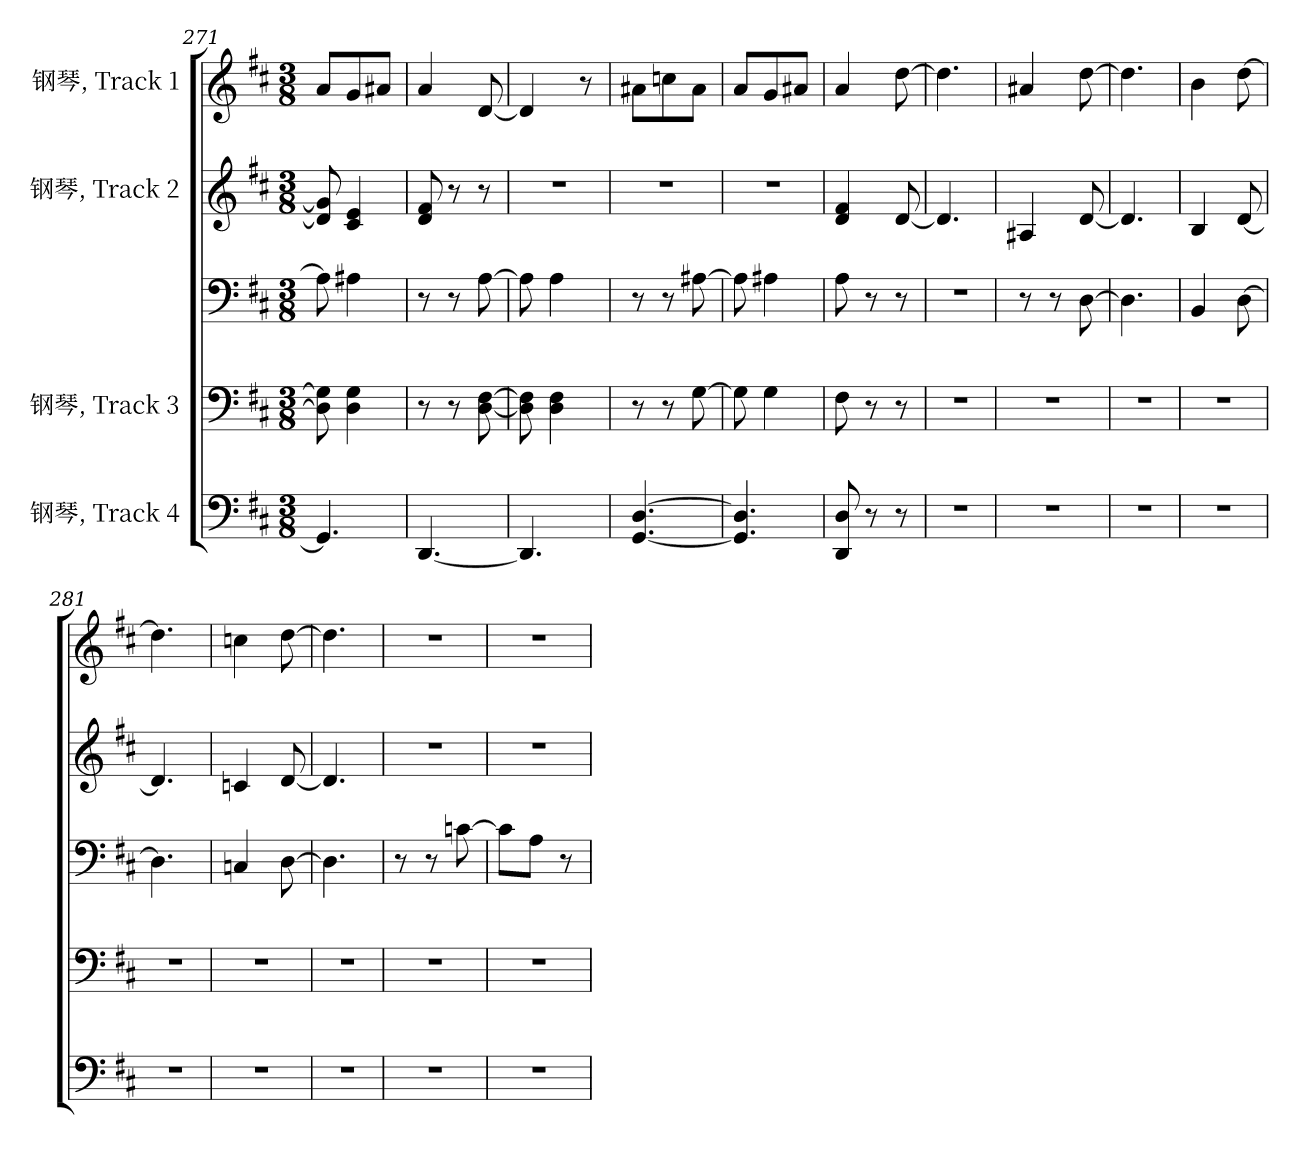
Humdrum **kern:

**kern	**kern	**kern	**kern	**kern
*part4	*part3	*part3	*part2	*part1
*staff5	*staff4	*staff3	*staff2	*staff1
*I"钢琴, Track 4	*I"钢琴, Track 3	*	*I"钢琴, Track 2	*I"钢琴, Track 1
!!LO:LB:g=z
*clefF4	*clefF4	*clefF4	*clefG2	*clefG2
*k[f#c#]	*k[f#c#]	*k[f#c#]	*k[f#c#]	*k[f#c#]
*M3/8	*M3/8	*M3/8	*M3/8	*M3/8
=271	=271	=271	=271	=271
4.GG/]	8D\] 8G\]	8A#\]	8d/] 8g/]	8a/L
.	4D\ 4G\	4A#X\	4c#/ 4e/	8g/
.	.	.	.	8a#X/J
=272	=272	=272	=272	=272
[4.DD/	8r	8r	8d/ 8f#/	4a/
.	8r	8r	8r	.
.	[8D\ [8F#\	[8A\	8r	[8d/
=273	=273	=273	=273	=273
4.DD/]	8D\] 8F#\]	8A\]	4.r	4d/]
.	4D\ 4F#\	4A\	.	.
.	.	.	.	8r
=274	=274	=274	=274	=274
[4.GG/ [4.D/	8r	8r	4.r	8a#X\L
.	8r	8r	.	8ccn\
.	[8G\	[8A#X\	.	8a#\J
=275	=275	=275	=275	=275
4.GG/] 4.D/]	8G\]	8A#\]	4.r	8a/L
.	4G\	4A#X\	.	8g/
.	.	.	.	8a#X/J
=276	=276	=276	=276	=276
8DD/ 8D/	8F#\	8A\	4d/ 4f#/	4a/
8r	8r	8r	.	.
8r	8r	8r	[8d/	[8dd\
=277	=277	=277	=277	=277
4.r	4.r	4.r	4.d/]	4.dd\]
=278	=278	=278	=278	=278
4.r	4.r	8r	4A#X/	4a#X/
.	.	8r	.	.
.	.	[8D\	[8d/	[8dd\
=279	=279	=279	=279	=279
4.r	4.r	4.D\]	4.d/]	4.dd\]
!!LO:PB:g=z
=280	=280	=280	=280	=280
4.r	4.r	4BB/	4B/	4b\
.	.	[8D\	[8d/	[8dd\
=281	=281	=281	=281	=281
4.r	4.r	4.D\]	4.d/]	4.dd\]
=282	=282	=282	=282	=282
4.r	4.r	4Cn/	4cn/	4ccn\
.	.	[8D\	[8d/	[8dd\
=283	=283	=283	=283	=283
4.r	4.r	4.D\]	4.d/]	4.dd\]
=284	=284	=284	=284	=284
4.r	4.r	8r	4.r	4.r
.	.	8r	.	.
.	.	[8cn\	.	.
=285	=285	=285	=285	=285
4.r	4.r	8c\L]	4.r	4.r
.	.	8A\J	.	.
.	.	8r	.	.
=	=	=	=	=
*-	*-	*-	*-	*-
